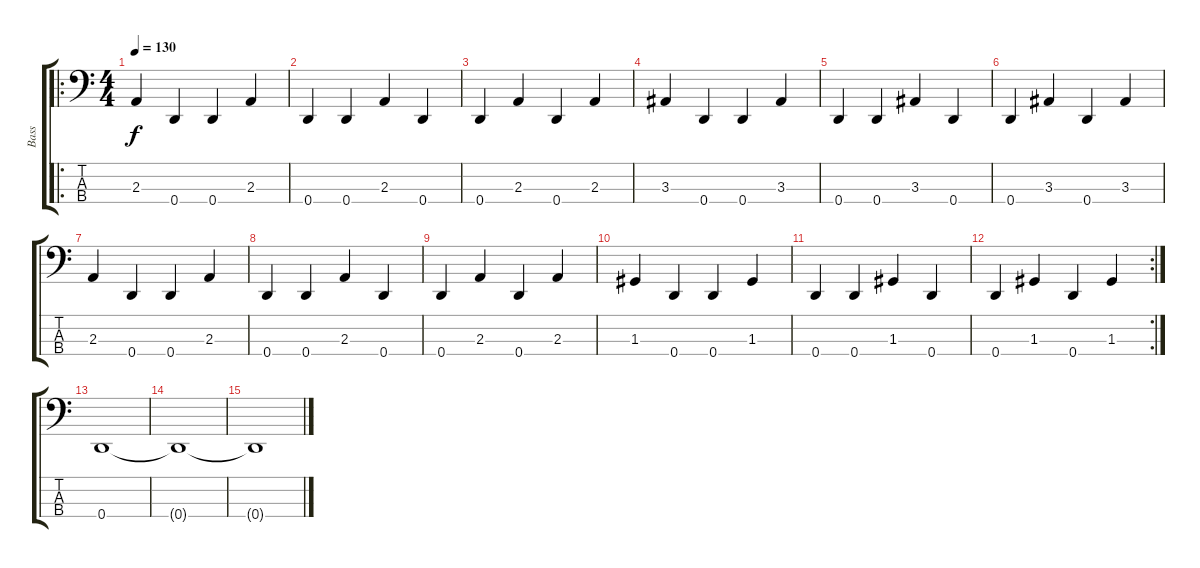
\track ("Bass" "Bass") {instrument slapbass2}
\staff {score tabs}
\tuning (F2 C2 G1 D1) {hide}
\ro
\ts (4 4)
\tempo 130
\clef f4
\ks c
2.3.4{dy f} 0.4.4 0.4.4 2.3.4 |
0.4.4 0.4.4 2.3.4 0.4.4 |
0.4.4 2.3.4 0.4.4 2.3.4 |
3.3.4 0.4.4 0.4.4 3.3.4 |
0.4.4 0.4.4 3.3.4 0.4.4 |
0.4.4 3.3.4 0.4.4 3.3.4 |
2.3.4 0.4.4 0.4.4 2.3.4 |
0.4.4 0.4.4 2.3.4 0.4.4 |
0.4.4 2.3.4 0.4.4 2.3.4 |
1.3.4 0.4.4 0.4.4 1.3.4 |
0.4.4 0.4.4 1.3.4 0.4.4 |
\rc 2
0.4.4 1.3.4 0.4.4 1.3.4 |
0.4.1 |
0.4{t}.1 |
0.4{t}.1
